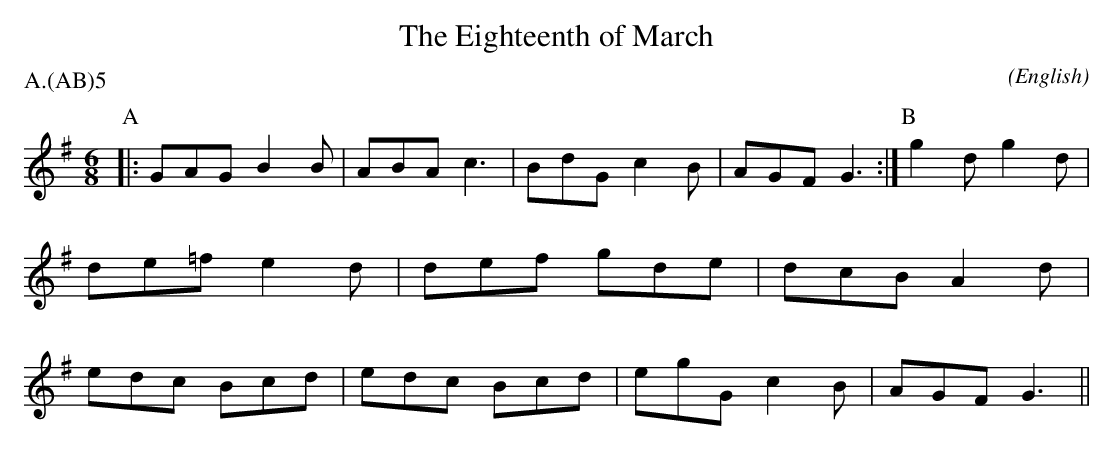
X:1
T:The Eighteenth of March
M:6/8
C:
O:English
P:A.(AB)5
K:G
P:A
|:\
   GAG  B2 B | ABA  c3   | BdG c2 B | AGF G3   :|\
P:B
   g2 d g2 d | de=f e2 d | def gde  | dcB A2 d |\
   edc  Bcd  | edc  Bcd  | egG c2 B | AGF G3   ||
